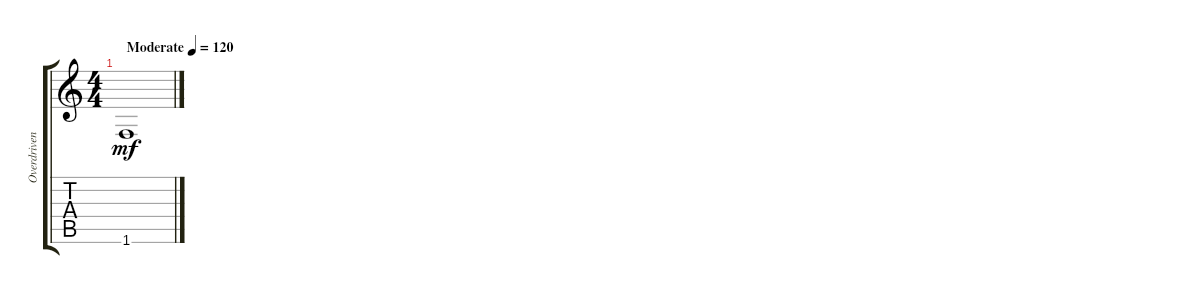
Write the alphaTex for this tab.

\track ("Overdriven Guitar" "Overdriven") {instrument overdrivenguitar}
\staff {score tabs}
\tuning (E4 B3 G3 D3 A2 E2) {hide}
\ts (4 4)
\tempo (120 "Moderate")
\clef g2
\ks c
1.6.1{dy mf instrument overdrivenguitar}
